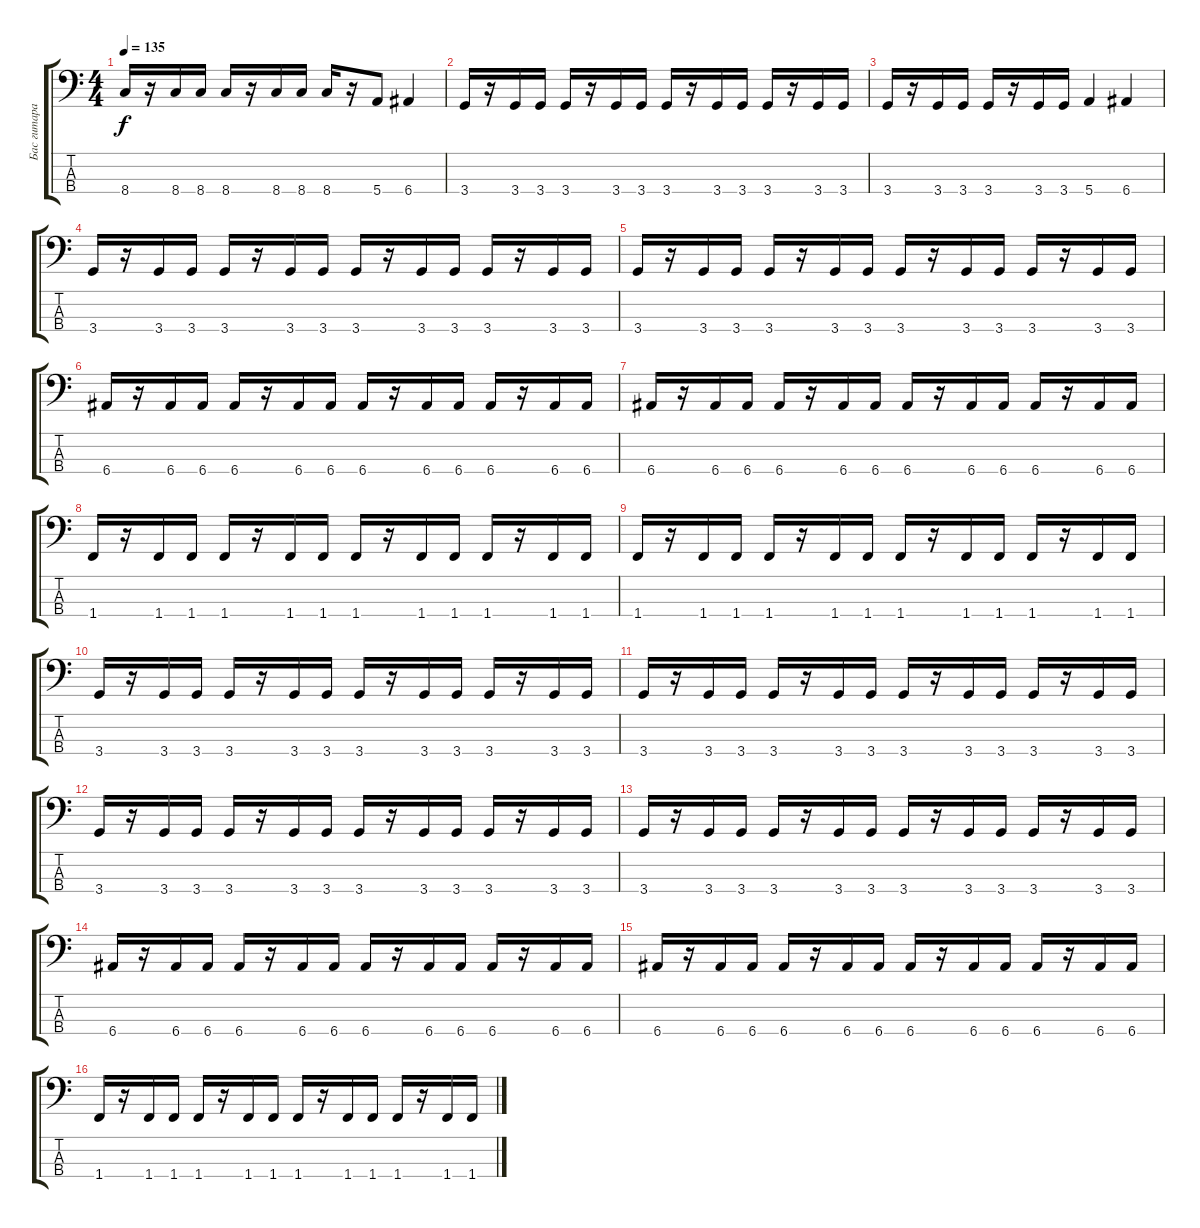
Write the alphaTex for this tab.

\track ("Бас гитара" "Бас гитара") {instrument electricbasspick}
\staff {score tabs}
\tuning (G2 D2 A1 E1) {hide}
\ts (4 4)
\tempo 135
\clef f4
\ks c
8.4.16{dy f} r.16 8.4.16 8.4.16 8.4.16 r.16 8.4.16 8.4.16 8.4.16 r.16 5.4.8 6.4.4 |
3.4.16 r.16 3.4.16 3.4.16 3.4.16 r.16 3.4.16 3.4.16 3.4.16 r.16 3.4.16 3.4.16 3.4.16 r.16 3.4.16 3.4.16 |
3.4.16 r.16 3.4.16 3.4.16 3.4.16 r.16 3.4.16 3.4.16 5.4.4 6.4.4 |
3.4.16 r.16 3.4.16 3.4.16 3.4.16 r.16 3.4.16 3.4.16 3.4.16 r.16 3.4.16 3.4.16 3.4.16 r.16 3.4.16 3.4.16 |
3.4.16 r.16 3.4.16 3.4.16 3.4.16 r.16 3.4.16 3.4.16 3.4.16 r.16 3.4.16 3.4.16 3.4.16 r.16 3.4.16 3.4.16 |
6.4.16 r.16 6.4.16 6.4.16 6.4.16 r.16 6.4.16 6.4.16 6.4.16 r.16 6.4.16 6.4.16 6.4.16 r.16 6.4.16 6.4.16 |
6.4.16 r.16 6.4.16 6.4.16 6.4.16 r.16 6.4.16 6.4.16 6.4.16 r.16 6.4.16 6.4.16 6.4.16 r.16 6.4.16 6.4.16 |
1.4.16 r.16 1.4.16 1.4.16 1.4.16 r.16 1.4.16 1.4.16 1.4.16 r.16 1.4.16 1.4.16 1.4.16 r.16 1.4.16 1.4.16 |
1.4.16 r.16 1.4.16 1.4.16 1.4.16 r.16 1.4.16 1.4.16 1.4.16 r.16 1.4.16 1.4.16 1.4.16 r.16 1.4.16 1.4.16 |
3.4.16 r.16 3.4.16 3.4.16 3.4.16 r.16 3.4.16 3.4.16 3.4.16 r.16 3.4.16 3.4.16 3.4.16 r.16 3.4.16 3.4.16 |
3.4.16 r.16 3.4.16 3.4.16 3.4.16 r.16 3.4.16 3.4.16 3.4.16 r.16 3.4.16 3.4.16 3.4.16 r.16 3.4.16 3.4.16 |
3.4.16 r.16 3.4.16 3.4.16 3.4.16 r.16 3.4.16 3.4.16 3.4.16 r.16 3.4.16 3.4.16 3.4.16 r.16 3.4.16 3.4.16 |
3.4.16 r.16 3.4.16 3.4.16 3.4.16 r.16 3.4.16 3.4.16 3.4.16 r.16 3.4.16 3.4.16 3.4.16 r.16 3.4.16 3.4.16 |
6.4.16 r.16 6.4.16 6.4.16 6.4.16 r.16 6.4.16 6.4.16 6.4.16 r.16 6.4.16 6.4.16 6.4.16 r.16 6.4.16 6.4.16 |
6.4.16 r.16 6.4.16 6.4.16 6.4.16 r.16 6.4.16 6.4.16 6.4.16 r.16 6.4.16 6.4.16 6.4.16 r.16 6.4.16 6.4.16 |
1.4.16 r.16 1.4.16 1.4.16 1.4.16 r.16 1.4.16 1.4.16 1.4.16 r.16 1.4.16 1.4.16 1.4.16 r.16 1.4.16 1.4.16
